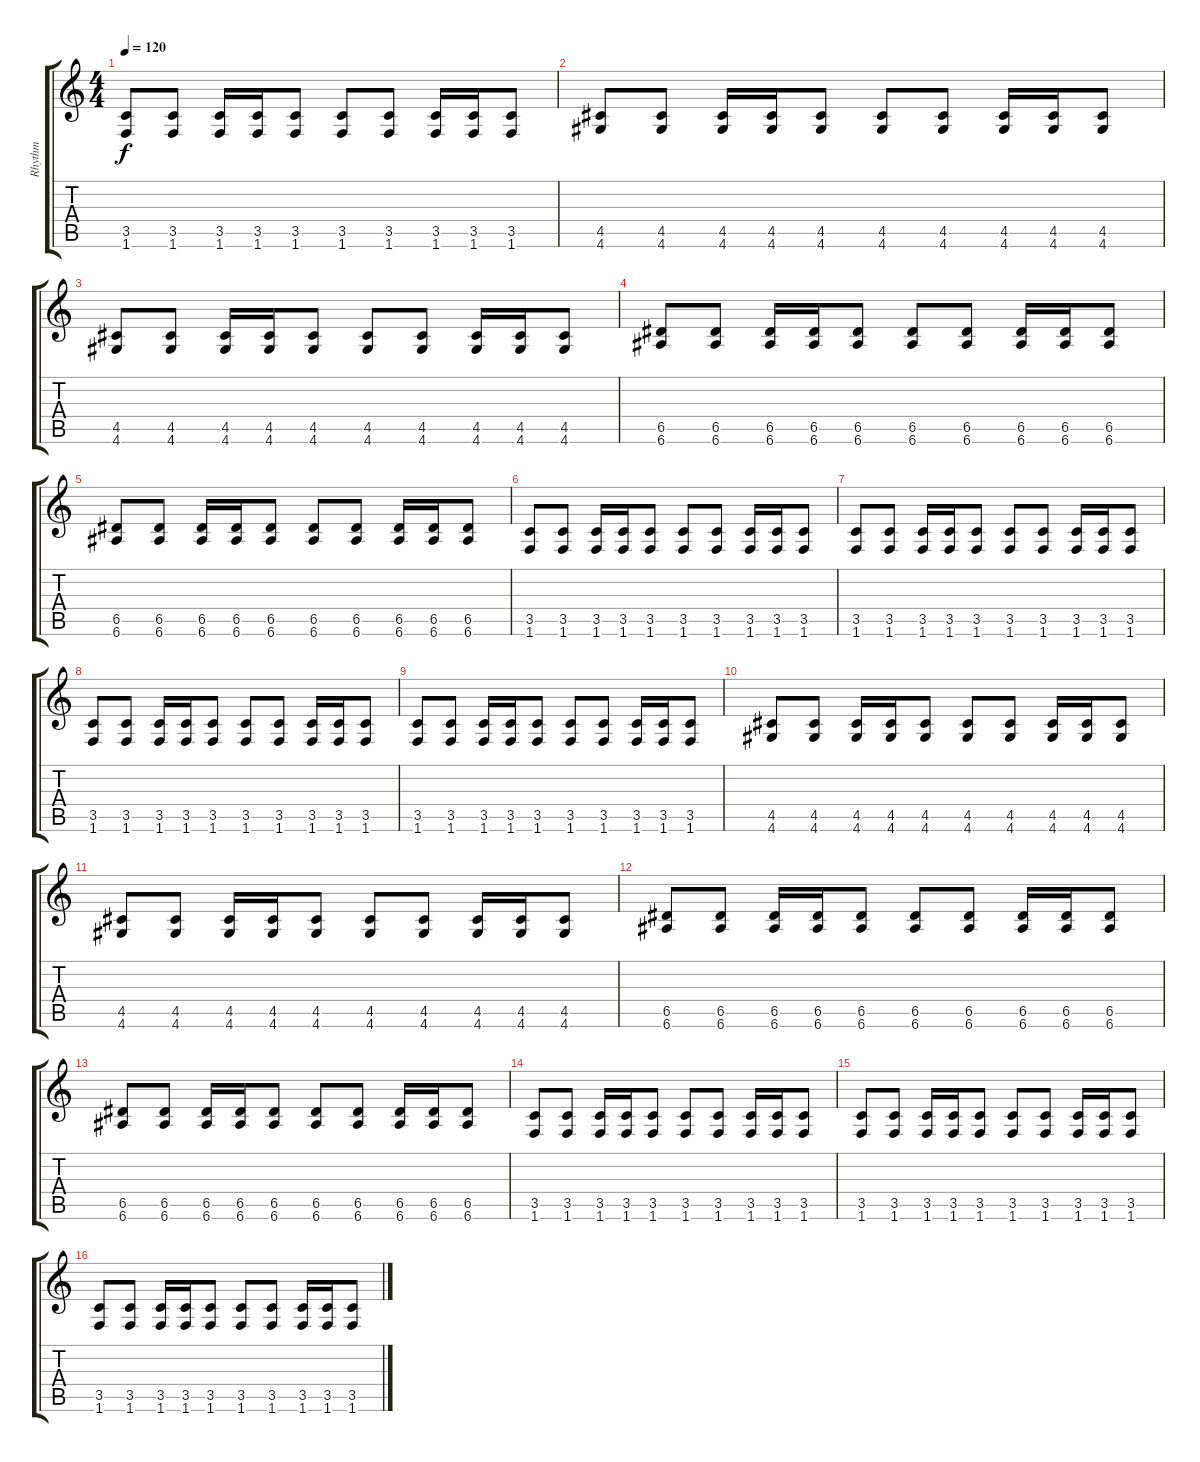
\track ("Rhythm" "Rhythm") {instrument distortionguitar}
\staff {score tabs}
\tuning (E4 B3 G3 D3 A2 E2) {hide}
\ts (4 4)
\tempo 120
\clef g2
\ks c
(3.5 1.6).8{dy f} (3.5 1.6).8 (3.5 1.6).16 (3.5 1.6).16 (3.5 1.6).8 (3.5 1.6).8 (3.5 1.6).8 (3.5 1.6).16 (3.5 1.6).16 (3.5 1.6).8 |
(4.5 4.6).8 (4.5 4.6).8 (4.5 4.6).16 (4.5 4.6).16 (4.5 4.6).8 (4.5 4.6).8 (4.5 4.6).8 (4.5 4.6).16 (4.5 4.6).16 (4.5 4.6).8 |
(4.5 4.6).8 (4.5 4.6).8 (4.5 4.6).16 (4.5 4.6).16 (4.5 4.6).8 (4.5 4.6).8 (4.5 4.6).8 (4.5 4.6).16 (4.5 4.6).16 (4.5 4.6).8 |
(6.5 6.6).8 (6.5 6.6).8 (6.5 6.6).16 (6.5 6.6).16 (6.5 6.6).8 (6.5 6.6).8 (6.5 6.6).8 (6.5 6.6).16 (6.5 6.6).16 (6.5 6.6).8 |
(6.5 6.6).8 (6.5 6.6).8 (6.5 6.6).16 (6.5 6.6).16 (6.5 6.6).8 (6.5 6.6).8 (6.5 6.6).8 (6.5 6.6).16 (6.5 6.6).16 (6.5 6.6).8 |
(3.5 1.6).8 (3.5 1.6).8 (3.5 1.6).16 (3.5 1.6).16 (3.5 1.6).8 (3.5 1.6).8 (3.5 1.6).8 (3.5 1.6).16 (3.5 1.6).16 (3.5 1.6).8 |
(3.5 1.6).8 (3.5 1.6).8 (3.5 1.6).16 (3.5 1.6).16 (3.5 1.6).8 (3.5 1.6).8 (3.5 1.6).8 (3.5 1.6).16 (3.5 1.6).16 (3.5 1.6).8 |
(3.5 1.6).8 (3.5 1.6).8 (3.5 1.6).16 (3.5 1.6).16 (3.5 1.6).8 (3.5 1.6).8 (3.5 1.6).8 (3.5 1.6).16 (3.5 1.6).16 (3.5 1.6).8 |
(3.5 1.6).8 (3.5 1.6).8 (3.5 1.6).16 (3.5 1.6).16 (3.5 1.6).8 (3.5 1.6).8 (3.5 1.6).8 (3.5 1.6).16 (3.5 1.6).16 (3.5 1.6).8 |
(4.5 4.6).8 (4.5 4.6).8 (4.5 4.6).16 (4.5 4.6).16 (4.5 4.6).8 (4.5 4.6).8 (4.5 4.6).8 (4.5 4.6).16 (4.5 4.6).16 (4.5 4.6).8 |
(4.5 4.6).8 (4.5 4.6).8 (4.5 4.6).16 (4.5 4.6).16 (4.5 4.6).8 (4.5 4.6).8 (4.5 4.6).8 (4.5 4.6).16 (4.5 4.6).16 (4.5 4.6).8 |
(6.5 6.6).8 (6.5 6.6).8 (6.5 6.6).16 (6.5 6.6).16 (6.5 6.6).8 (6.5 6.6).8 (6.5 6.6).8 (6.5 6.6).16 (6.5 6.6).16 (6.5 6.6).8 |
(6.5 6.6).8 (6.5 6.6).8 (6.5 6.6).16 (6.5 6.6).16 (6.5 6.6).8 (6.5 6.6).8 (6.5 6.6).8 (6.5 6.6).16 (6.5 6.6).16 (6.5 6.6).8 |
(3.5 1.6).8 (3.5 1.6).8 (3.5 1.6).16 (3.5 1.6).16 (3.5 1.6).8 (3.5 1.6).8 (3.5 1.6).8 (3.5 1.6).16 (3.5 1.6).16 (3.5 1.6).8 |
(3.5 1.6).8 (3.5 1.6).8 (3.5 1.6).16 (3.5 1.6).16 (3.5 1.6).8 (3.5 1.6).8 (3.5 1.6).8 (3.5 1.6).16 (3.5 1.6).16 (3.5 1.6).8 |
(3.5 1.6).8 (3.5 1.6).8 (3.5 1.6).16 (3.5 1.6).16 (3.5 1.6).8 (3.5 1.6).8 (3.5 1.6).8 (3.5 1.6).16 (3.5 1.6).16 (3.5 1.6).8
